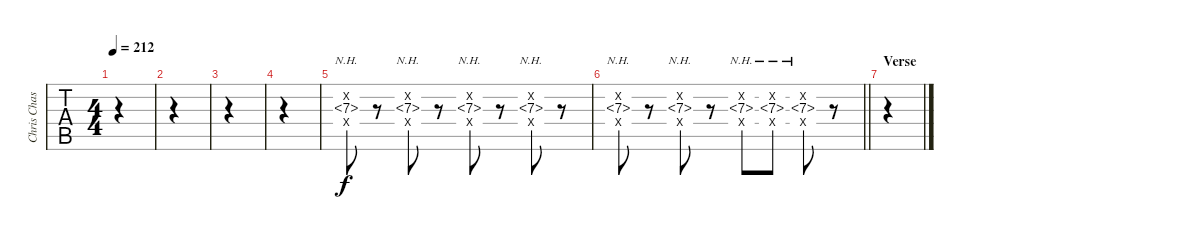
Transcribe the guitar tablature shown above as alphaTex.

\track ("Chris Chasse - Guitar Two" "Chris Chas") {instrument distortionguitar}
\staff {tabs}
\tuning (Eb4 Bb3 Gb3 Db3 Ab2 Eb2) {hide}
\ts (4 4)
\tempo 212
\clef g2
\ks c
|
|
|
|
(0.2{x} 7.3{nh} 0.4{x}).8 r.8 (0.2{x} 7.3{nh} 0.4{x}).8 r.8 (0.2{x} 7.3{nh} 0.4{x}).8 r.8 (0.2{x} 7.3{nh} 0.4{x}).8 r.8 |
\barLineRight lightlight
(0.2{x} 7.3{nh} 0.4{x}).8 r.8 (0.2{x} 7.3{nh} 0.4{x}).8 r.8 (0.2{x} 7.3{nh} 0.4{x}).8 (0.2{x} 7.3{nh} 0.4{x}).8 (0.2{x} 7.3{nh} 0.4{x}).8 r.8 |
\section ("" "Verse")
